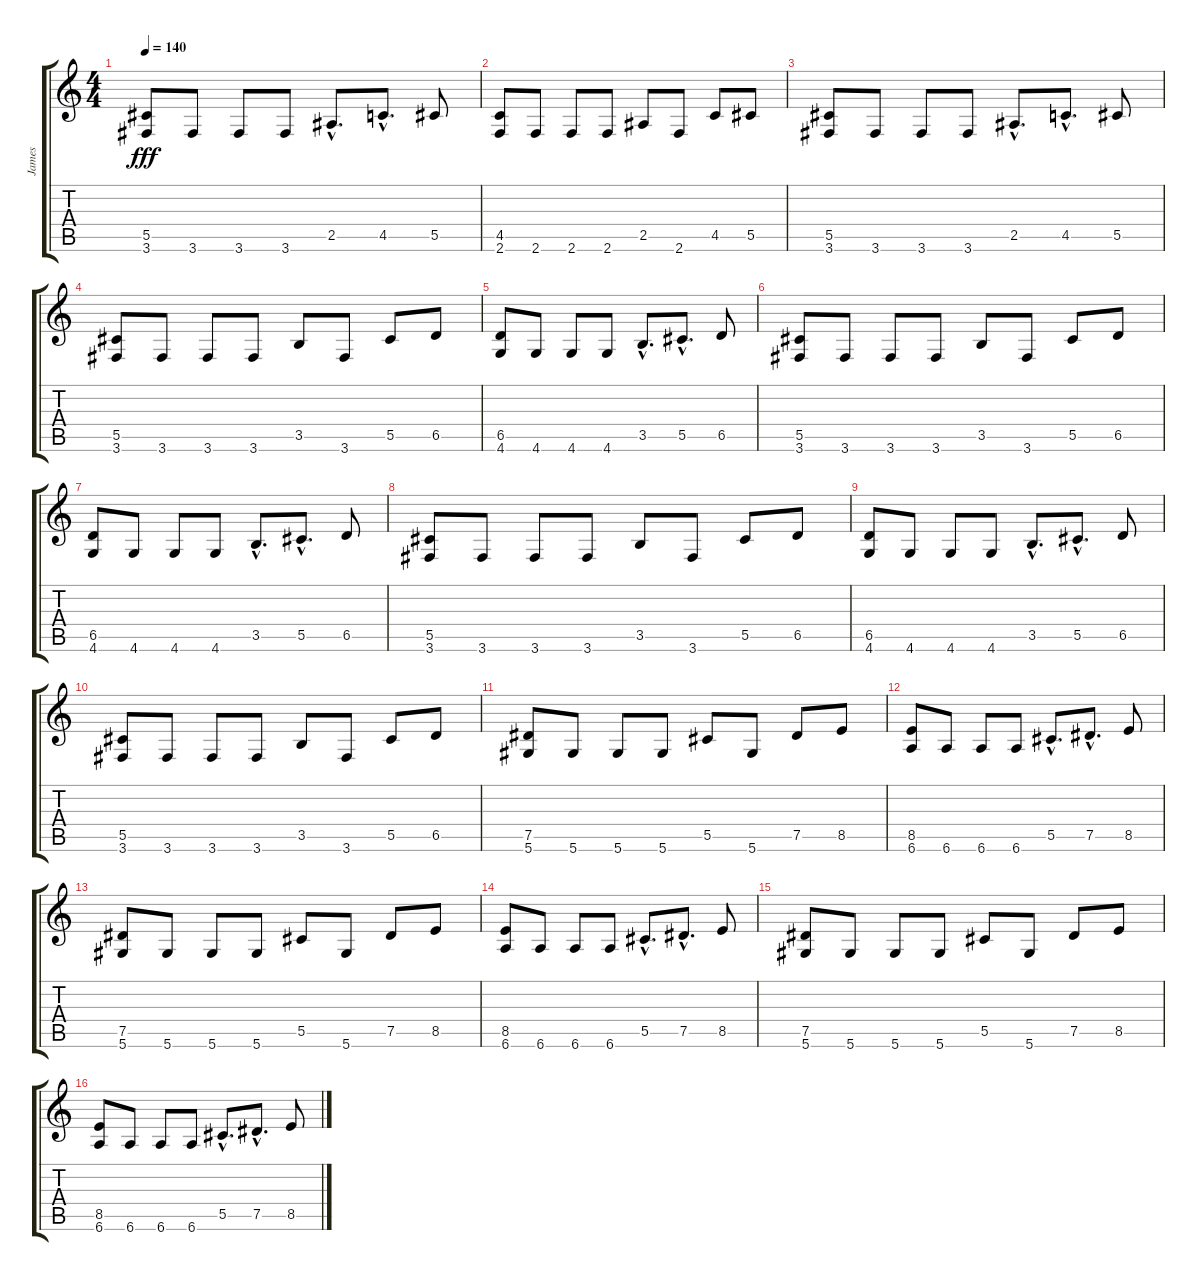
\track ("James" "James") {instrument overdrivenguitar}
\staff {score tabs}
\tuning (Eb4 Bb3 Gb3 Db3 Ab2 Eb2) {hide}
\ts (4 4)
\tempo 140
\clef g2
\ks c
(5.5 3.6).8{dy fff} 3.6.8 3.6.8 3.6.8 2.5{hac}.8{d} 4.5{hac}.8{d} 5.5.8 |
(4.5 2.6).8 2.6.8 2.6.8 2.6.8 2.5.8 2.6.8 4.5.8 5.5.8 |
(5.5 3.6).8 3.6.8 3.6.8 3.6.8 2.5{hac}.8{d} 4.5{hac}.8{d} 5.5.8 |
(5.5 3.6).8 3.6.8 3.6.8 3.6.8 3.5.8 3.6.8 5.5.8 6.5.8 |
(6.5 4.6).8 4.6.8 4.6.8 4.6.8 3.5{hac}.8{d} 5.5{hac}.8{d} 6.5.8 |
(5.5 3.6).8 3.6.8 3.6.8 3.6.8 3.5.8 3.6.8 5.5.8 6.5.8 |
(6.5 4.6).8 4.6.8 4.6.8 4.6.8 3.5{hac}.8{d} 5.5{hac}.8{d} 6.5.8 |
(5.5 3.6).8 3.6.8 3.6.8 3.6.8 3.5.8 3.6.8 5.5.8 6.5.8 |
(6.5 4.6).8 4.6.8 4.6.8 4.6.8 3.5{hac}.8{d} 5.5{hac}.8{d} 6.5.8 |
(5.5 3.6).8 3.6.8 3.6.8 3.6.8 3.5.8 3.6.8 5.5.8 6.5.8 |
(7.5 5.6).8 5.6.8 5.6.8 5.6.8 5.5.8 5.6.8 7.5.8 8.5.8 |
(8.5 6.6).8 6.6.8 6.6.8 6.6.8 5.5{hac}.8{d} 7.5{hac}.8{d} 8.5.8 |
(7.5 5.6).8 5.6.8 5.6.8 5.6.8 5.5.8 5.6.8 7.5.8 8.5.8 |
(8.5 6.6).8 6.6.8 6.6.8 6.6.8 5.5{hac}.8{d} 7.5{hac}.8{d} 8.5.8 |
(7.5 5.6).8 5.6.8 5.6.8 5.6.8 5.5.8 5.6.8 7.5.8 8.5.8 |
(8.5 6.6).8 6.6.8 6.6.8 6.6.8 5.5{hac}.8{d} 7.5{hac}.8{d} 8.5.8
